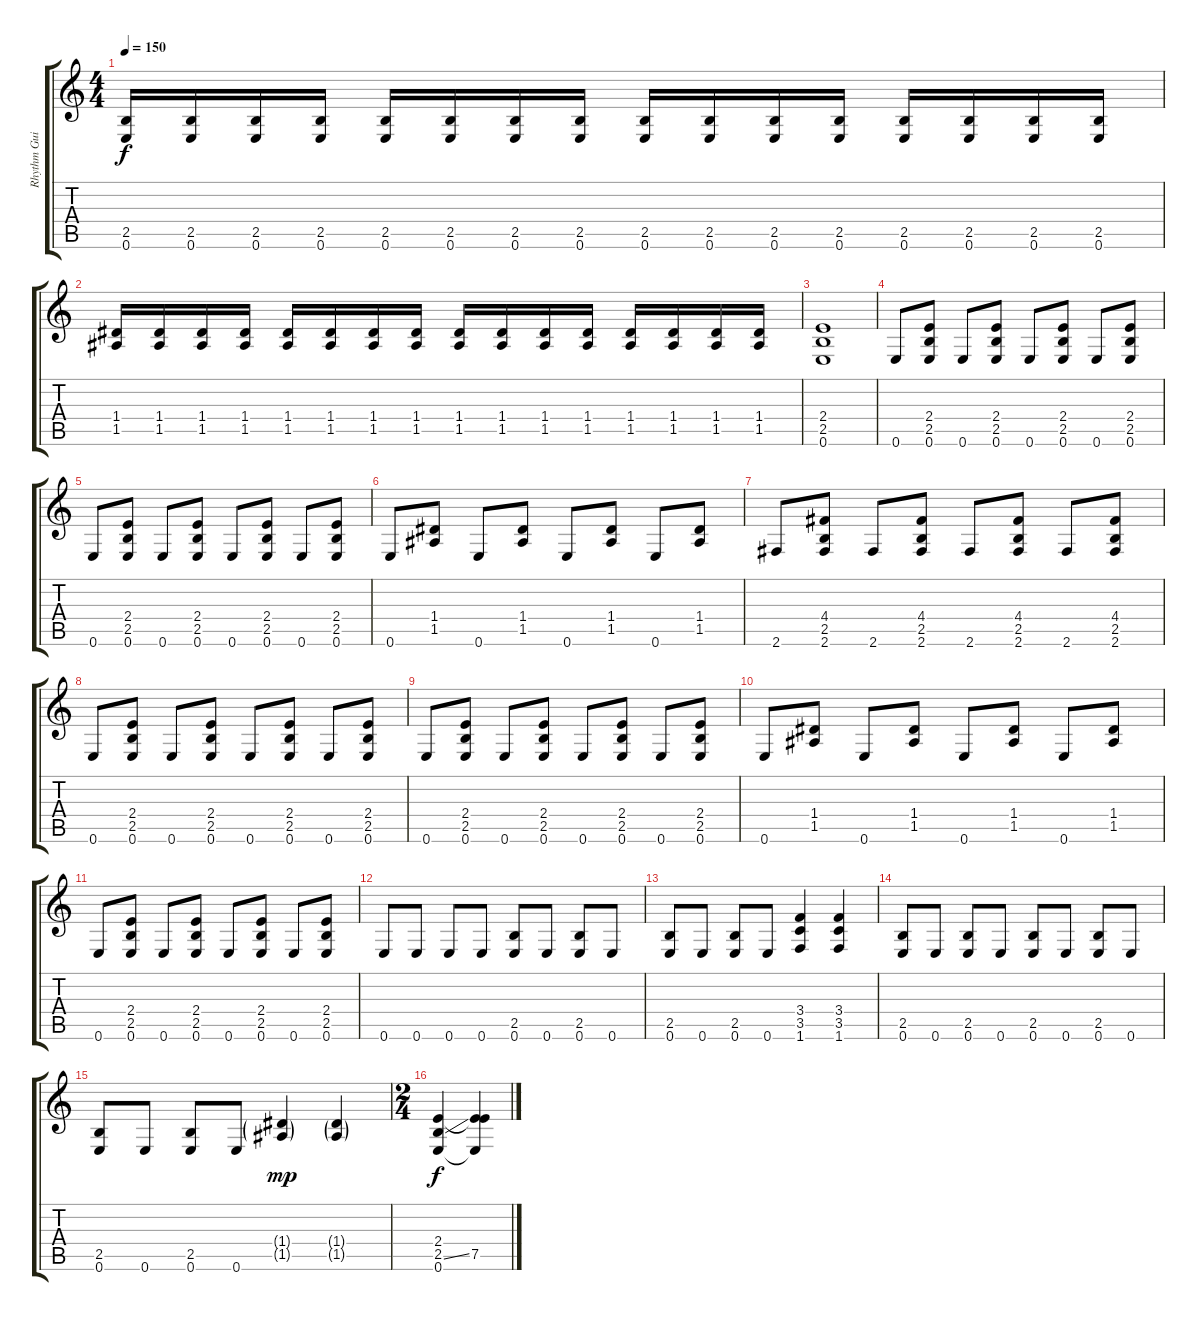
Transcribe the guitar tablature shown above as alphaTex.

\track ("Rhythm Guitar" "Rhythm Gui") {instrument distortionguitar}
\staff {score tabs}
\tuning (E4 B3 G3 D3 A2 E2) {hide}
\ts (4 4)
\tempo 150
\clef g2
\ks c
(2.5 0.6).16{dy f} (2.5 0.6).16 (2.5 0.6).16 (2.5 0.6).16 (2.5 0.6).16 (2.5 0.6).16 (2.5 0.6).16 (2.5 0.6).16 (2.5 0.6).16 (2.5 0.6).16 (2.5 0.6).16 (2.5 0.6).16 (2.5 0.6).16 (2.5 0.6).16 (2.5 0.6).16 (2.5 0.6).16 |
(1.4 1.5).16 (1.4 1.5).16 (1.4 1.5).16 (1.4 1.5).16 (1.4 1.5).16 (1.4 1.5).16 (1.4 1.5).16 (1.4 1.5).16 (1.4 1.5).16 (1.4 1.5).16 (1.4 1.5).16 (1.4 1.5).16 (1.4 1.5).16 (1.4 1.5).16 (1.4 1.5).16 (1.4 1.5).16 |
(2.4 2.5 0.6).1 |
0.6.8 (2.4 2.5 0.6).8 0.6.8 (2.4 2.5 0.6).8 0.6.8 (2.4 2.5 0.6).8 0.6.8 (2.4 2.5 0.6).8 |
0.6.8 (2.4 2.5 0.6).8 0.6.8 (2.4 2.5 0.6).8 0.6.8 (2.4 2.5 0.6).8 0.6.8 (2.4 2.5 0.6).8 |
0.6.8 (1.4 1.5).8 0.6.8 (1.4 1.5).8 0.6.8 (1.4 1.5).8 0.6.8 (1.4 1.5).8 |
2.6.8 (4.4 2.5 2.6).8 2.6.8 (4.4 2.5 2.6).8 2.6.8 (4.4 2.5 2.6).8 2.6.8 (4.4 2.5 2.6).8 |
0.6.8 (2.4 2.5 0.6).8 0.6.8 (2.4 2.5 0.6).8 0.6.8 (2.4 2.5 0.6).8 0.6.8 (2.4 2.5 0.6).8 |
0.6.8 (2.4 2.5 0.6).8 0.6.8 (2.4 2.5 0.6).8 0.6.8 (2.4 2.5 0.6).8 0.6.8 (2.4 2.5 0.6).8 |
0.6.8 (1.4 1.5).8 0.6.8 (1.4 1.5).8 0.6.8 (1.4 1.5).8 0.6.8 (1.4 1.5).8 |
0.6.8 (2.4 2.5 0.6).8 0.6.8 (2.4 2.5 0.6).8 0.6.8 (2.4 2.5 0.6).8 0.6.8 (2.4 2.5 0.6).8 |
0.6.8 0.6.8 0.6.8 0.6.8 (2.5 0.6).8 0.6.8 (2.5 0.6).8 0.6.8 |
(2.5 0.6).8 0.6.8 (2.5 0.6).8 0.6.8 (3.4 3.5 1.6).4 (3.4 3.5 1.6).4 |
(2.5 0.6).8 0.6.8 (2.5 0.6).8 0.6.8 (2.5 0.6).8 0.6.8 (2.5 0.6).8 0.6.8 |
(2.5 0.6).8 0.6.8 (2.5 0.6).8 0.6.8 (1.4{g} 1.5{g}).4{dy mp} (1.4{g} 1.5{g}).4 |
\ts (2 4)
(2.4 2.5{ss} 0.6).4{dy f} (2.4{t} 7.5 0.6{t}).4
